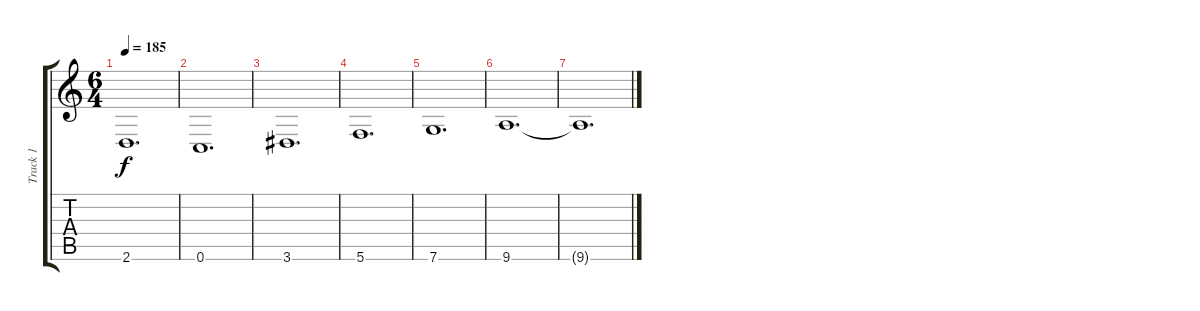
\track ("Track 1" "Track 1") {instrument overdrivenguitar}
\staff {score tabs}
\tuning (C4 G3 Eb3 Bb2 F2 C2) {hide}
\ts (6 4)
\tempo 185
\clef g2
\ks c
2.6.1{d dy f} |
0.6.1{d} |
3.6.1{d} |
5.6.1{d} |
7.6.1{d} |
9.6.1{d} |
9.6{t}.1{d}
